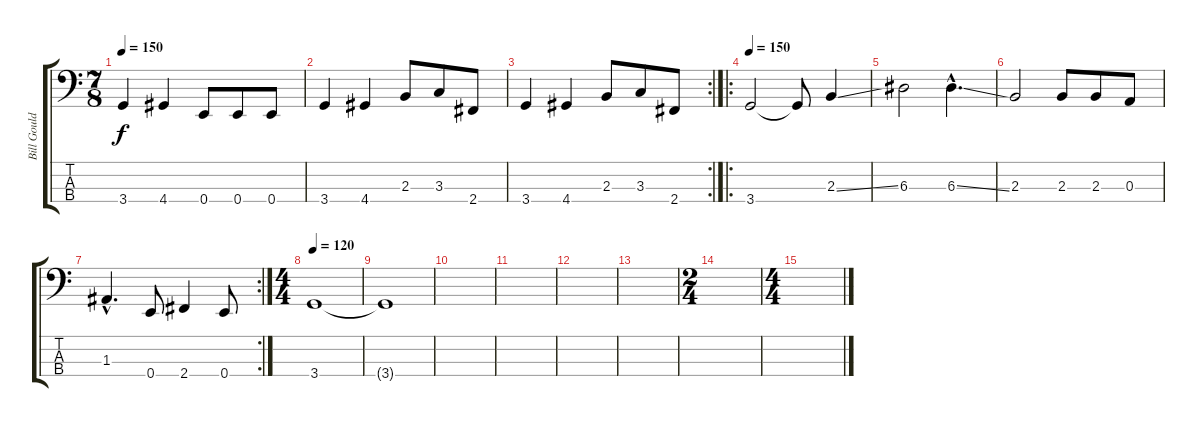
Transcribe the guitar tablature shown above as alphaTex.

\track ("Bill Gould" "Bill Gould") {instrument electricbassfinger}
\staff {score tabs}
\tuning (G2 D2 A1 E1) {hide}
\ts (7 8)
\tempo 150
\clef f4
\ks c
3.4.4{dy f} 4.4.4 0.4.8 0.4.8 0.4.8 |
3.4.4 4.4.4 2.3.8 3.3.8 2.4.8 |
\rc 2
3.4.4 4.4.4 2.3.8 3.3.8 2.4.8 |
\ro
\tempo 150
3.4.2 3.4{t}.8 2.3{ss}.4 |
6.3.2 6.3{ss hac}.4{d} |
2.3.2 2.3.8 2.3.8 0.3.8 |
\rc 2
1.3{hac}.4{d} 0.4.8 2.4.4 0.4.8 |
\ts (4 4)
\tempo 120
3.4.1 |
3.4{t}.1 |
|
|
|
|
\ts (2 4)
|
\ts (4 4)
